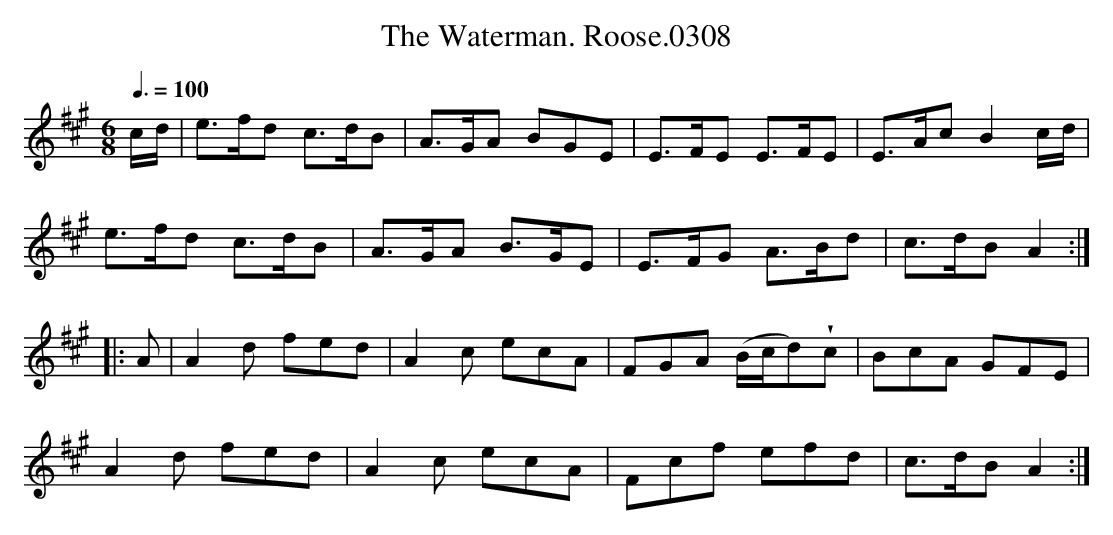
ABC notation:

X:1
T:Waterman. Roose.0308, The
M:6/8
L:1/8
Q:3/8=100
K:A
c/d/|e>fd c>dB|A>GA BGE|E>FE E>FE|E>Ac B2 c/d/|
e>fd c>dB|A>GA B>GE|E>FG A>Bd|c>dB A2:|
|: A|A2d fed|A2c ecA|FGA (B/c/d)!wedge!c|BcA GFE|
A2d fed|A2c ecA|Fcf efd|c>dB A2 :|
